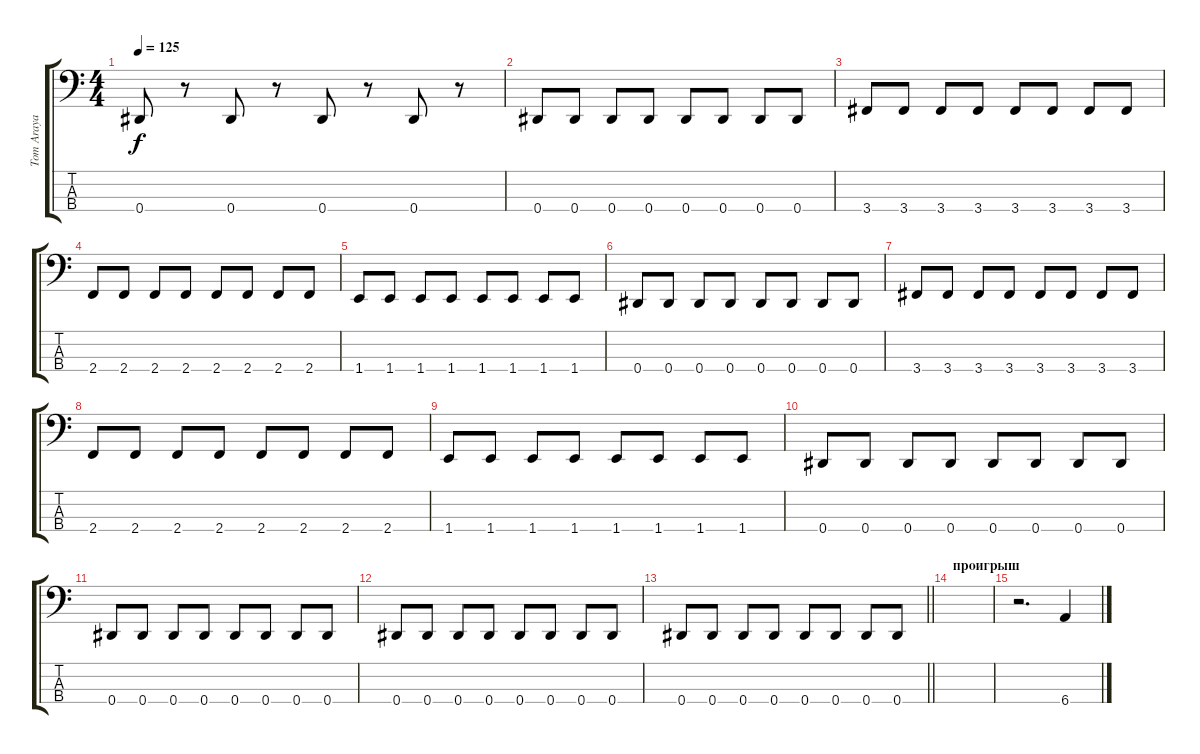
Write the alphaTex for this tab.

\track ("Tom Araya" "Tom Araya") {instrument electricbassfinger}
\staff {score tabs}
\tuning (Gb2 Db2 Ab1 Eb1) {hide}
\ts (4 4)
\tempo 125
\clef f4
\ks c
0.4.8{dy f} r.8 0.4.8 r.8 0.4.8 r.8 0.4.8 r.8 |
0.4.8 0.4.8 0.4.8 0.4.8 0.4.8 0.4.8 0.4.8 0.4.8 |
3.4.8 3.4.8 3.4.8 3.4.8 3.4.8 3.4.8 3.4.8 3.4.8 |
2.4.8 2.4.8 2.4.8 2.4.8 2.4.8 2.4.8 2.4.8 2.4.8 |
1.4.8 1.4.8 1.4.8 1.4.8 1.4.8 1.4.8 1.4.8 1.4.8 |
0.4.8 0.4.8 0.4.8 0.4.8 0.4.8 0.4.8 0.4.8 0.4.8 |
3.4.8 3.4.8 3.4.8 3.4.8 3.4.8 3.4.8 3.4.8 3.4.8 |
2.4.8 2.4.8 2.4.8 2.4.8 2.4.8 2.4.8 2.4.8 2.4.8 |
1.4.8 1.4.8 1.4.8 1.4.8 1.4.8 1.4.8 1.4.8 1.4.8 |
0.4.8 0.4.8 0.4.8 0.4.8 0.4.8 0.4.8 0.4.8 0.4.8 |
0.4.8 0.4.8 0.4.8 0.4.8 0.4.8 0.4.8 0.4.8 0.4.8 |
0.4.8 0.4.8 0.4.8 0.4.8 0.4.8 0.4.8 0.4.8 0.4.8 |
\barLineRight lightlight
0.4.8 0.4.8 0.4.8 0.4.8 0.4.8 0.4.8 0.4.8 0.4.8 |
\section ("" "проигрыш")
|
r.2{d} 6.4.4
